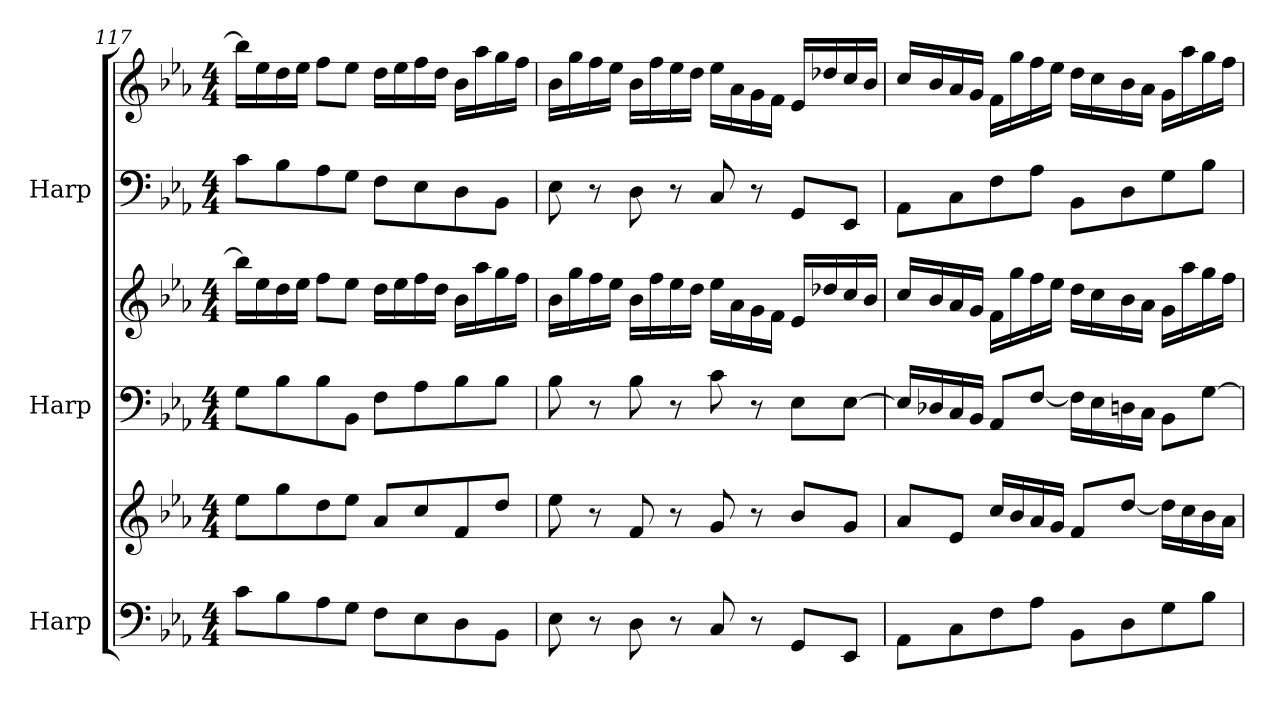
**kern	**kern	**kern	**kern	**kern	**kern
*part3	*part3	*part2	*part2	*part1	*part1
*staff6	*staff5	*staff4	*staff3	*staff2	*staff1
*I"Harp	*	*I"Harp	*	*I"Harp	*
*I'Hp	*	*I'Hp	*	*I'Hp	*
*clefF4	*clefG2	*clefF4	*clefG2	*clefF4	*clefG2
*k[b-e-a-]	*k[b-e-a-]	*k[b-e-a-]	*k[b-e-a-]	*k[b-e-a-]	*k[b-e-a-]
*M4/4	*M4/4	*M4/4	*M4/4	*M4/4	*M4/4
=117	=117	=117	=117	=117	=117
8c\L	8ee-\L	8G\L	16bb-\LL]	8c\L	16bb-\LL]
.	.	.	16ee-\	.	16ee-\
8B-\	8gg\	8B-\	16dd\	8B-\	16dd\
.	.	.	16ee-\JJ	.	16ee-\JJ
8A-\	8dd\	8B-\	8ff\L	8A-\	8ff\L
8G\J	8ee-\J	8BB-\J	8ee-\J	8G\J	8ee-\J
8F\L	8a-/L	8F\L	16dd\LL	8F\L	16dd\LL
.	.	.	16ee-\	.	16ee-\
8E-\	8cc/	8A-\	16ff\	8E-\	16ff\
.	.	.	16dd\JJ	.	16dd\JJ
8D\	8f/	8B-\	16b-\LL	8D\	16b-\LL
.	.	.	16aa-\	.	16aa-\
8BB-\J	8dd/J	8B-\J	16gg\	8BB-\J	16gg\
.	.	.	16ff\JJ	.	16ff\JJ
=118	=118	=118	=118	=118	=118
8E-\	8ee-\	8B-\	16b-\LL	8E-\	16b-\LL
.	.	.	16gg\	.	16gg\
8r	8r	8r	16ff\	8r	16ff\
.	.	.	16ee-\JJ	.	16ee-\JJ
8D\	8f/	8B-\	16b-\LL	8D\	16b-\LL
.	.	.	16ff\	.	16ff\
8r	8r	8r	16ee-\	8r	16ee-\
.	.	.	16dd\JJ	.	16dd\JJ
8C/	8g/	8c\	16ee-\LL	8C/	16ee-\LL
.	.	.	16a-\	.	16a-\
8r	8r	8r	16g\	8r	16g\
.	.	.	16f\JJ	.	16f\JJ
8GG/L	8b-/L	8E-\L	16e-/LL	8GG/L	16e-/LL
.	.	.	16dd-X/	.	16dd-X/
8EE-/J	8g/J	[8E-\J	16cc/	8EE-/J	16cc/
.	.	.	16b-/JJ	.	16b-/JJ
!!LO:LB:g=z
=119	=119	=119	=119	=119	=119
8AA-\L	8a-/L	16E-/LL]	16cc/LL	8AA-\L	16cc/LL
.	.	16D-X/	16b-/	.	16b-/
8C\	8e-/J	16C/	16a-/	8C\	16a-/
.	.	16BB-/JJ	16g/JJ	.	16g/JJ
8F\	16cc/LL	8AA-/L	16f\LL	8F\	16f\LL
.	16b-/	.	16gg\	.	16gg\
8A-\J	16a-/	[8F/J	16ff\	8A-\J	16ff\
.	16g/JJ	.	16ee-\JJ	.	16ee-\JJ
8BB-\L	8f/L	16F\LL]	16dd\LL	8BB-\L	16dd\LL
.	.	16E-\	16cc\	.	16cc\
8D\	[8dd/J	16Dn\	16b-\	8D\	16b-\
.	.	16C\JJ	16a-\JJ	.	16a-\JJ
8G\	16dd\LL]	8BB-\L	16g\LL	8G\	16g\LL
.	16cc\	.	16aa-\	.	16aa-\
8B-\J	16b-\	[8G\J	16gg\	8B-\J	16gg\
.	16a-\JJ	.	16ff\JJ	.	16ff\JJ
=	=	=	=	=	=
*-	*-	*-	*-	*-	*-
